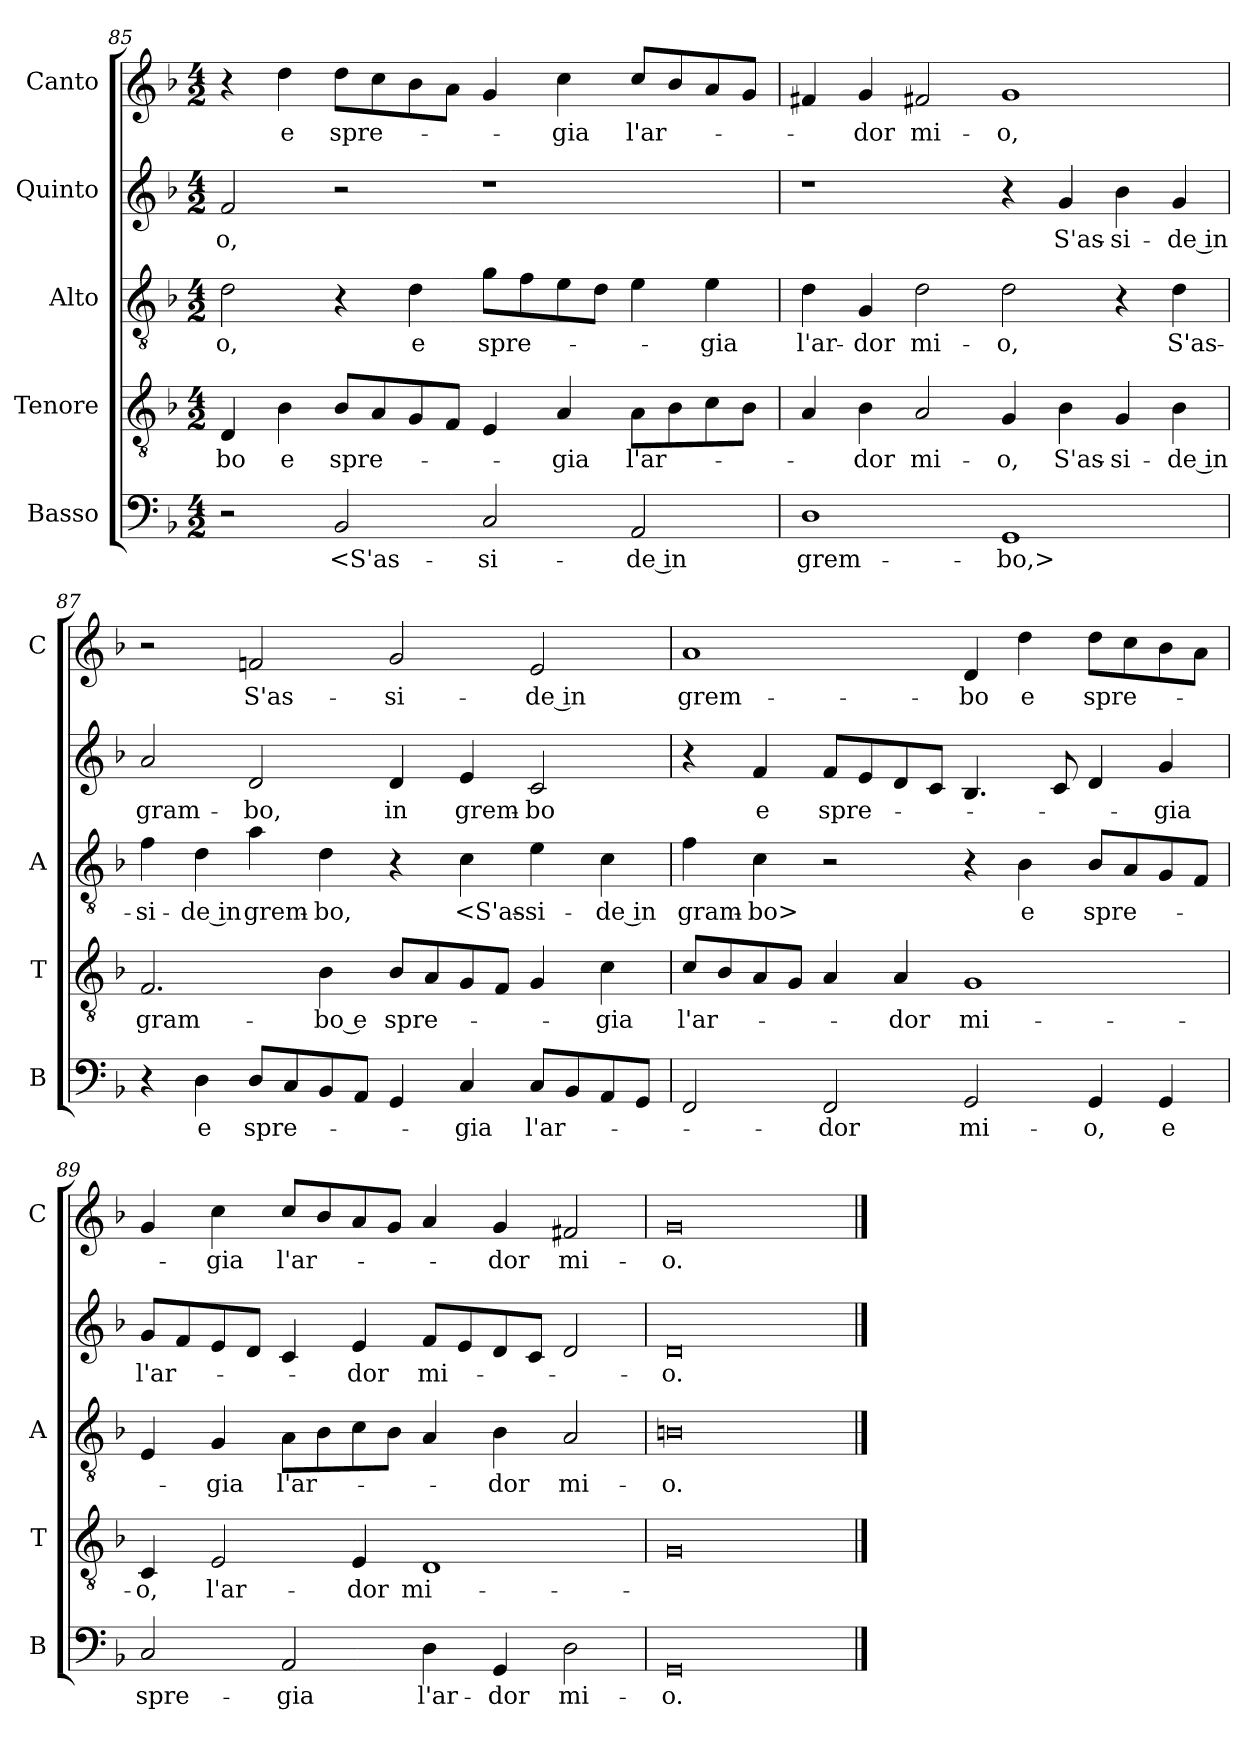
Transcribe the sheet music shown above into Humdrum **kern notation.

**kern	**text	**kern	**text	**kern	**text	**kern	**text	**kern	**text
*part5	*part5	*part4	*part4	*part3	*part3	*part2	*part2	*part1	*part1
*staff5	*staff5	*staff4	*staff4	*staff3	*staff3	*staff2	*staff2	*staff1	*staff1
*I"Basso	*	*I"Tenore	*	*I"Alto	*	*I"Quinto	*	*I"Canto	*
*I'B	*	*I'T	*	*I'A	*	*	*	*I'C	*
*clefF4	*	*clefGv2	*	*clefGv2	*	*clefG2	*	*clefG2	*
*k[b-]	*	*k[b-]	*	*k[b-]	*	*k[b-]	*	*k[b-]	*
*d:	*	*d:	*	*d:	*	*d:	*	*d:	*
*M4/2	*	*M4/2	*	*M4/2	*	*M4/2	*	*M4/2	*
=85	=85	=85	=85	=85	=85	=85	=85	=85	=85
2r	.	4D	-bo	2d	-o,	2f	-o,	4r	.
.	.	4B-	e	.	.	.	.	4dd	e
2BB-	<S'as-	8B-L	spre-	4r	.	2r	.	8ddL	spre-
.	.	8A	.	.	.	.	.	8cc	.
.	.	8G	.	4d	e	.	.	8b-	.
.	.	8FJ	.	.	.	.	.	8aJ	.
2C	-si-	4E	.	8gL	spre-	1r	.	4g	.
.	.	.	.	8f	.	.	.	.	.
.	.	4A	-gia	8e	.	.	.	4cc	-gia
.	.	.	.	8dJ	.	.	.	.	.
2AA	-de in	8AL	l'ar-	4e	.	.	.	8ccL	l'ar-
.	.	8B-	.	.	.	.	.	8b-	.
.	.	8c	.	4e	-gia	.	.	8a	.
.	.	8B-J	.	.	.	.	.	8gJ	.
=86	=86	=86	=86	=86	=86	=86	=86	=86	=86
1D	grem-	4A	.	4d	l'ar-	1r	.	4f#X	.
.	.	4B-	-dor	4G	-dor	.	.	4g	-dor
.	.	2A	mi-	2d	mi-	.	.	2f#X	mi-
1GG	-bo,>	4G	-o,	2d	-o,	4r	.	1g	-o,
.	.	4B-	S'as-	.	.	4g	S'as-	.	.
.	.	4G	-si-	4r	.	4b-	-si-	.	.
.	.	4B-	-de in	4d	S'as-	4g	-de in	.	.
=87	=87	=87	=87	=87	=87	=87	=87	=87	=87
4r	.	2.F	gram-	4f	-si-	2a	gram-	2r	.
4D	e	.	.	4d	-de in	.	.	.	.
8DL	spre-	.	.	4a	grem-	2d	-bo,	2fn	S'as-
8C	.	.	.	.	.	.	.	.	.
8BB-	.	4B-	-bo e	4d	-bo,	.	.	.	.
8AAJ	.	.	.	.	.	.	.	.	.
4GG	.	8B-L	spre-	4r	.	4d	in	2g	-si-
.	.	8A	.	.	.	.	.	.	.
4C	-gia	8G	.	4c	<S'as-	4e	grem-	.	.
.	.	8FJ	.	.	.	.	.	.	.
8CL	l'ar-	4G	.	4e	-si-	2c	-bo	2e	-de in
8BB-	.	.	.	.	.	.	.	.	.
8AA	.	4c	-gia	4c	-de in	.	.	.	.
8GGJ	.	.	.	.	.	.	.	.	.
=88	=88	=88	=88	=88	=88	=88	=88	=88	=88
2FF	.	8cL	l'ar-	4f	gram-	4r	.	1a	grem-
.	.	8B-	.	.	.	.	.	.	.
.	.	8A	.	4c	-bo>	4f	e	.	.
.	.	8GJ	.	.	.	.	.	.	.
2FF	-dor	4A	.	2r	.	8fL	spre-	.	.
.	.	.	.	.	.	8e	.	.	.
.	.	4A	-dor	.	.	8d	.	.	.
.	.	.	.	.	.	8cJ	.	.	.
2GG	mi-	1G	mi-	4r	.	4.B-	.	4d	-bo
.	.	.	.	4B-	e	.	.	4dd	e
.	.	.	.	.	.	8c	.	.	.
4GG	-o,	.	.	8B-L	spre-	4d	.	8ddL	spre-
.	.	.	.	8A	.	.	.	8cc	.
4GG	e	.	.	8G	.	4g	-gia	8b-	.
.	.	.	.	8FJ	.	.	.	8aJ	.
=89	=89	=89	=89	=89	=89	=89	=89	=89	=89
2C	spre-	4C	-o,	4E	.	8gL	l'ar-	4g	.
.	.	.	.	.	.	8f	.	.	.
.	.	2E	l'ar-	4G	-gia	8e	.	4cc	-gia
.	.	.	.	.	.	8dJ	.	.	.
2AA	-gia	.	.	8AL	l'ar-	4c	.	8ccL	l'ar-
.	.	.	.	8B-	.	.	.	8b-	.
.	.	4E	-dor	8c	.	4e	-dor	8a	.
.	.	.	.	8B-J	.	.	.	8gJ	.
4D	l'ar-	1D	mi-	4A	.	8fL	mi-	4a	.
.	.	.	.	.	.	8e	.	.	.
4GG	-dor	.	.	4B-	-dor	8d	.	4g	-dor
.	.	.	.	.	.	8cJ	.	.	.
2D	mi-	.	.	2A	mi-	2d	.	2f#X	mi-
=90	=90	=90	=90	=90	=90	=90	=90	=90	=90
0GG	-o.	0G	.	0Bn	-o.	0d	-o.	0g	-o.
==	==	==	==	==	==	==	==	==	==
*-	*-	*-	*-	*-	*-	*-	*-	*-	*-
